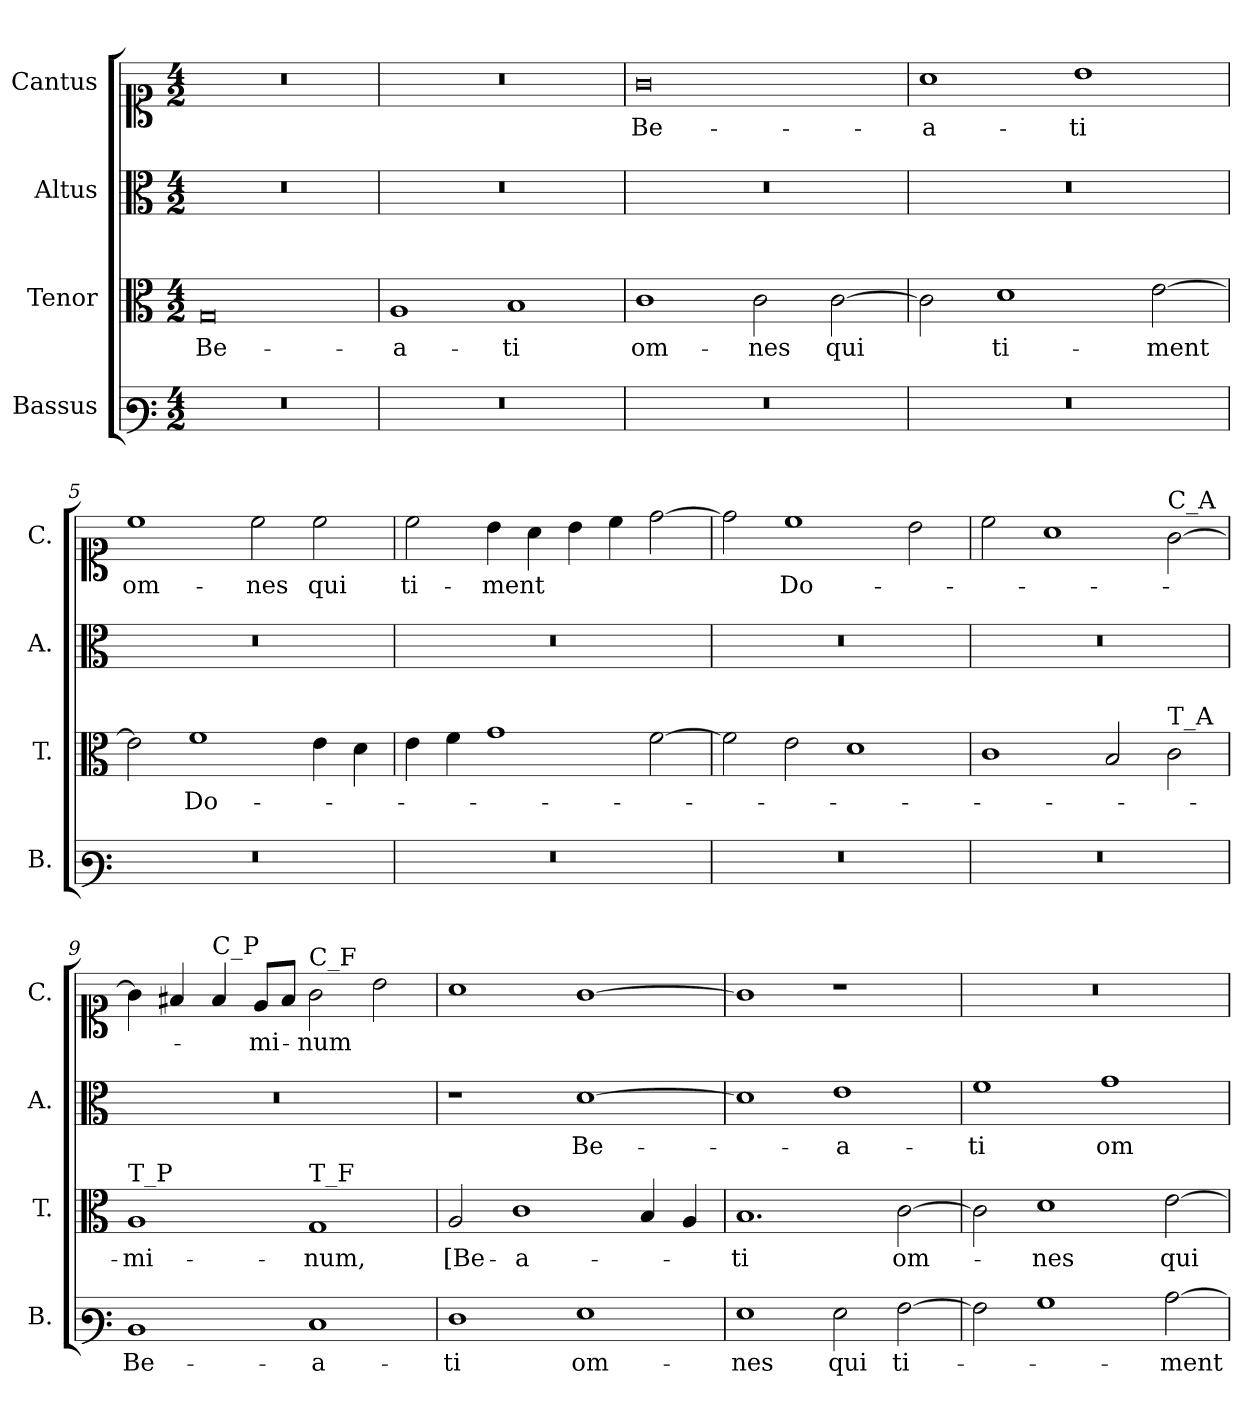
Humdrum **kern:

**kern	**text	**kern	**text	**kern	**text	**kern	**text
*part4	*part4	*part3	*part3	*part2	*part2	*part1	*part1
*staff4	*staff4	*staff3	*staff3	*staff2	*staff2	*staff1	*staff1
*I"Bassus	*	*I"Tenor	*	*I"Altus	*	*I"Cantus	*
*I'B.	*	*I'T.	*	*I'A.	*	*I'C.	*
*clefF3	*	*clefC3	*	*clefC3	*	*clefC1	*
*k[]	*	*k[]	*	*k[]	*	*k[]	*
*M4/2	*	*M4/2	*	*M4/2	*	*M4/2	*
=1	=1	=1	=1	=1	=1	=1	=1
!LO:N:vis=1	!	!	!	!LO:N:vis=1	!	!LO:N:vis=1	!
0r	.	0G	Be-	0r	.	0r	.
=2	=2	=2	=2	=2	=2	=2	=2
!LO:N:vis=1	!	!	!	!LO:N:vis=1	!	!LO:N:vis=1	!
0r	.	1A	-a-	0r	.	0r	.
.	.	1B	-ti	.	.	.	.
=3	=3	=3	=3	=3	=3	=3	=3
!LO:N:vis=1	!	!	!	!LO:N:vis=1	!	!	!
0r	.	1c	om-	0r	.	0g	Be-
.	.	2c\	-nes	.	.	.	.
.	.	[2c\	qui	.	.	.	.
=4	=4	=4	=4	=4	=4	=4	=4
!LO:N:vis=1	!	!	!	!LO:N:vis=1	!	!	!
0r	.	2c\]	.	0r	.	1a	-a-
.	.	1d	ti-	.	.	.	.
.	.	.	.	.	.	1b	-ti
.	.	[2e\	-ment	.	.	.	.
=5	=5	=5	=5	=5	=5	=5	=5
!LO:N:vis=1	!	!	!	!LO:N:vis=1	!	!	!
0r	.	2e\]	.	0r	.	1cc	om-
.	.	1f	Do-	.	.	.	.
.	.	.	.	.	.	2cc\	-nes
.	.	4e\	.	.	.	2cc\	qui
.	.	4d\	.	.	.	.	.
=6	=6	=6	=6	=6	=6	=6	=6
!LO:N:vis=1	!	!	!	!LO:N:vis=1	!	!	!
0r	.	4e\	.	0r	.	2cc\	ti-
.	.	4f\	.	.	.	.	.
.	.	1g	.	.	.	4b\	-ment
.	.	.	.	.	.	4a\	.
.	.	.	.	.	.	4b\	.
.	.	.	.	.	.	4cc\	.
.	.	[2f\	.	.	.	[2dd\	.
!!LO:LB:g=z
=7	=7	=7	=7	=7	=7	=7	=7
!LO:N:vis=1	!	!	!	!LO:N:vis=1	!	!	!
0r	.	2f\]	.	0r	.	2dd\]	.
.	.	2e\	.	.	.	1cc	Do-
.	.	1d	.	.	.	.	.
.	.	.	.	.	.	2b\	.
=8	=8	=8	=8	=8	=8	=8	=8
!LO:N:vis=1	!	!	!	!LO:N:vis=1	!	!	!
0r	.	1c	.	0r	.	2cc\	.
.	.	.	.	.	.	1a	.
.	.	2B/	.	.	.	.	.
!	!	!	!	!	!	!LO:TX:a:t=C_A	!
!	!	!LO:TX:a:t=T_A	!	!	!	!	!
.	.	2c\	.	.	.	[2g\	.
=9	=9	=9	=9	=9	=9	=9	=9
!	!	!LO:TX:a:t=T_P	!	!	!	!	!
!	!	!	!	!LO:N:vis=1	!	!	!
1D	Be-	1A	-mi-	0r	.	4g\]	.
.	.	.	.	.	.	4f#X/	.
!	!	!	!	!	!	!LO:TX:a:t=C_P	!
.	.	.	.	.	.	4f#/	.
.	.	.	.	.	.	8e/L	-mi-
.	.	.	.	.	.	8f#/J	.
!	!	!	!	!	!	!LO:TX:a:t=C_F	!
!	!	!LO:TX:a:t=T_F	!	!	!	!	!
1E	-a-	1G	-num,	.	.	2g\	-num
.	.	.	.	.	.	2b\	.
=10	=10	=10	=10	=10	=10	=10	=10
1F	-ti	2A/	[Be-	1r	.	1a	.
.	.	1c	-a-	.	.	.	.
1G	om-	.	.	[1d	Be-	[1g	.
.	.	4B/	.	.	.	.	.
.	.	4A/	.	.	.	.	.
=11	=11	=11	=11	=11	=11	=11	=11
1G	-nes	1.B	-ti	1d]	.	1g]	.
2G\	qui	.	.	1e	-a-	1r	.
[2A\	ti-	[2c\	om-	.	.	.	.
!!LO:LB:g=z
=12	=12	=12	=12	=12	=12	=12	=12
!	!	!	!	!	!	!LO:N:vis=1	!
2A\]	.	2c\]	.	1f	-ti	0r	.
1B	.	1d	-nes	.	.	.	.
.	.	.	.	1g	om-	.	.
[2c\	-ment	[2e\	qui	.	.	.	.
=	=	=	=	=	=	=	=
*-	*-	*-	*-	*-	*-	*-	*-
